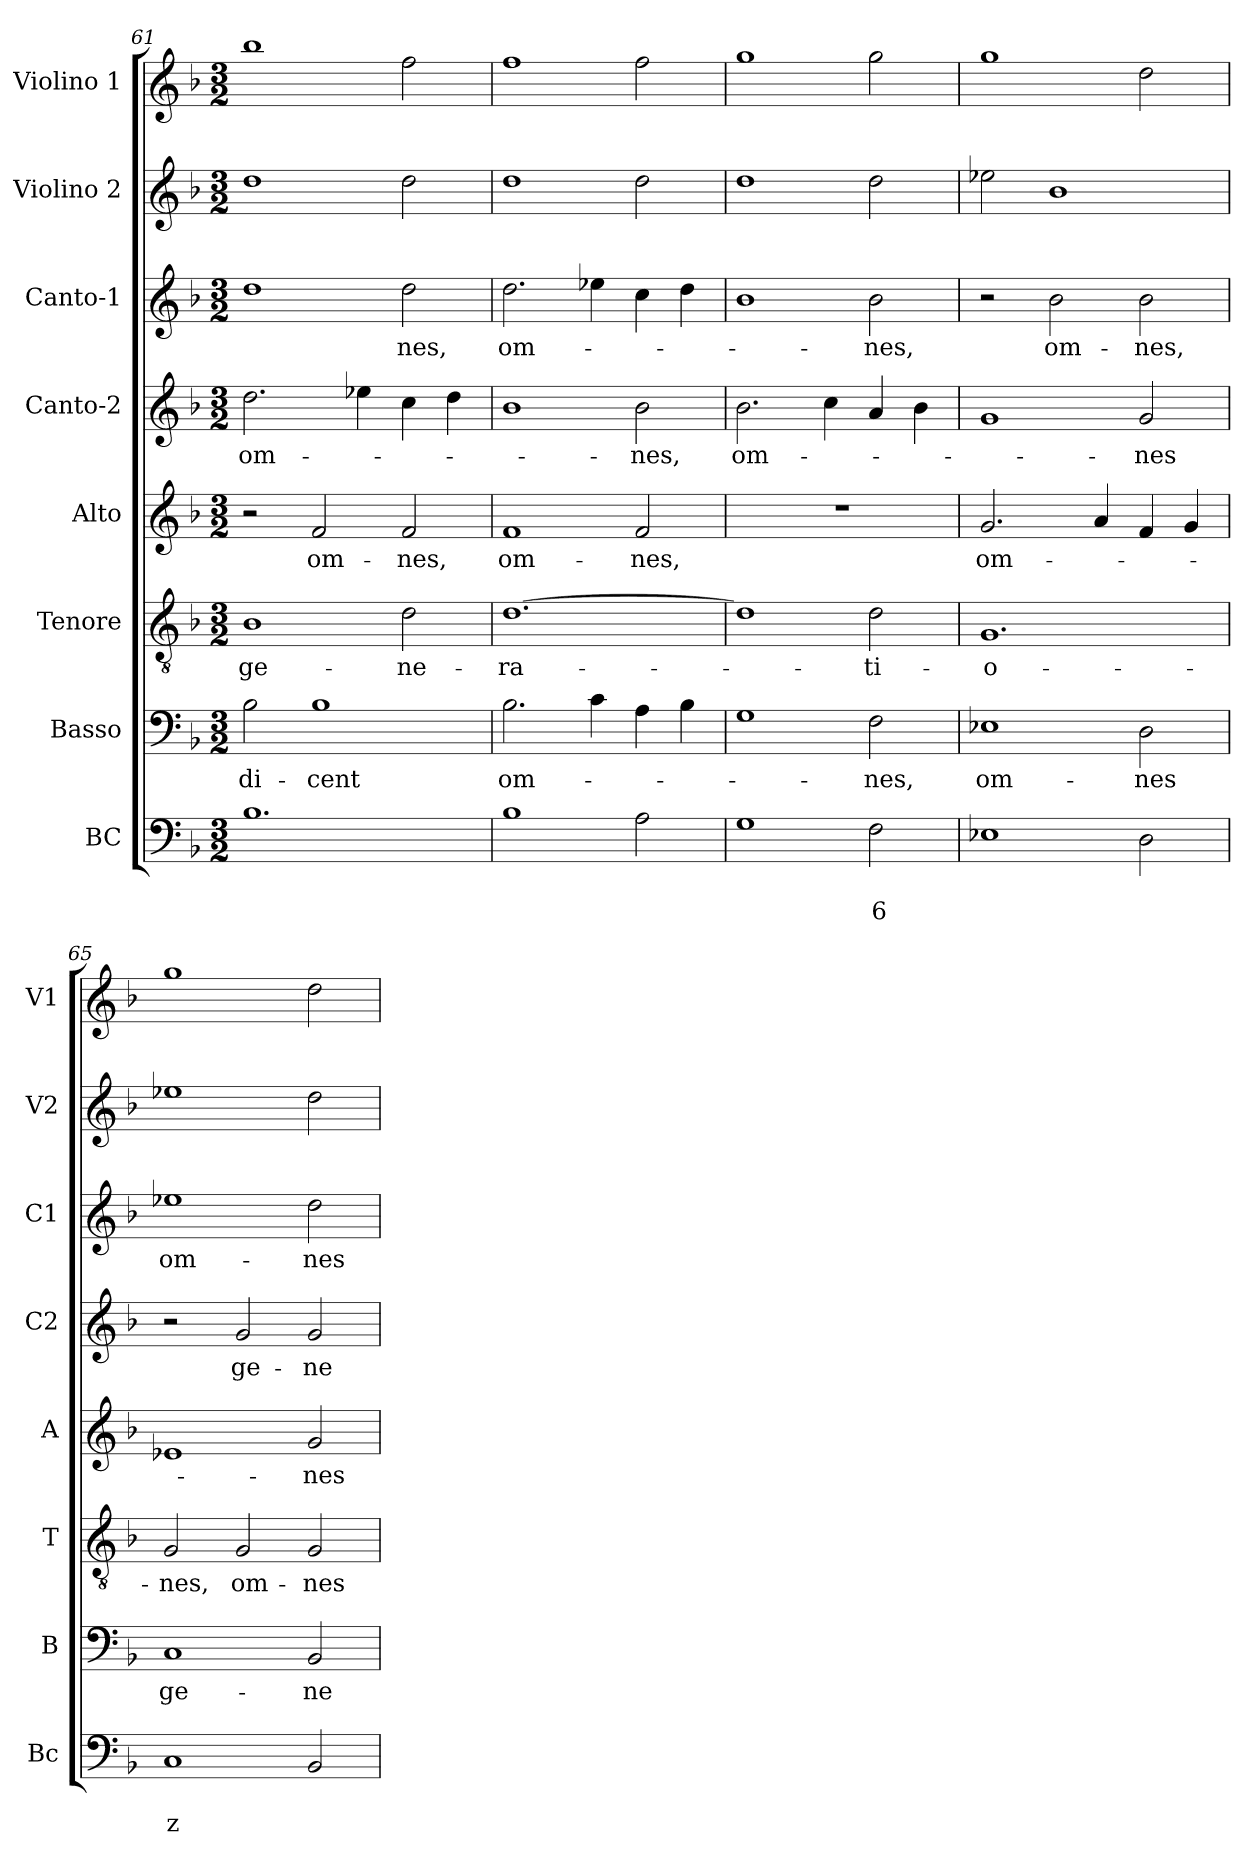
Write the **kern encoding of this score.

**kern	**text	**text	**kern	**text	**kern	**text	**kern	**text	**kern	**text	**kern	**text	**kern	**kern
*part8	*part8	*part8	*part7	*part7	*part6	*part6	*part5	*part5	*part4	*part4	*part3	*part3	*part2	*part1
*staff8	*staff8	*staff8	*staff7	*staff7	*staff6	*staff6	*staff5	*staff5	*staff4	*staff4	*staff3	*staff3	*staff2	*staff1
*I"BC	*	*	*I"Basso	*	*I"Tenore	*	*I"Alto	*	*I"Canto-2	*	*I"Canto-1	*	*I"Violino 2	*I"Violino 1
*I'Bc	*	*	*I'B	*	*I'T	*	*I'A	*	*I'C2	*	*I'C1	*	*I'V2	*I'V1
*clefF4	*	*	*clefF4	*	*clefGv2	*	*clefG2	*	*clefG2	*	*clefG2	*	*clefG2	*clefG2
*k[b-]	*	*	*k[b-]	*	*k[b-]	*	*k[b-]	*	*k[b-]	*	*k[b-]	*	*k[b-]	*k[b-]
*F:	*	*	*F:	*	*F:	*	*F:	*	*F:	*	*F:	*	*F:	*F:
*M3/2	*	*	*M3/2	*	*M3/2	*	*M3/2	*	*M3/2	*	*M3/2	*	*M3/2	*M3/2
=61	=61	=61	=61	=61	=61	=61	=61	=61	=61	=61	=61	=61	=61	=61
!	!	!	!	!LO:LY:b	!	!LO:LY:b	!	!	!	!LO:LY:b	!	!	!	!
1.B-	.	.	2B-\	di-	1B-	ge-	2r	.	2.dd\	om-	1dd	.	1dd!	1bb-
!	!	!	!	!LO:LY:b	!	!	!	!LO:LY:b	!	!	!	!	!	!
.	.	.	1B-	-cent	.	.	2f/	om-	.	.	.	.	.	.
.	.	.	.	.	.	.	.	.	4ee-X\	.	.	.	.	.
!	!	!	!	!	!	!LO:LY:b	!	!LO:LY:b	!	!	!	!LO:LY:b	!	!
.	.	.	.	.	2d\	-ne-	2f/	-nes,	4cc\	.	2dd\	-nes,	2dd!\	2ff\
.	.	.	.	.	.	.	.	.	4dd\	.	.	.	.	.
=62	=62	=62	=62	=62	=62	=62	=62	=62	=62	=62	=62	=62	=62	=62
!	!	!	!	!LO:LY:b	!	!LO:LY:b	!	!LO:LY:b	!	!	!	!LO:LY:b	!	!
1B-	.	.	2.B-\	om-	[1.d	-ra-	1f	om-	1b-	.	2.dd\	om-	1dd!	1ff
.	.	.	4c\	.	.	.	.	.	.	.	4ee-X\	.	.	.
!	!	!	!	!	!	!	!	!LO:LY:b	!	!LO:LY:b	!	!	!	!
2A\	.	.	4A\	.	.	.	2f/	-nes,	2b-\	-nes,	4cc\	.	2dd!\	2ff\
.	.	.	4B-\	.	.	.	.	.	.	.	4dd\	.	.	.
=63	=63	=63	=63	=63	=63	=63	=63	=63	=63	=63	=63	=63	=63	=63
!	!	!	!	!	!	!	!	!	!	!LO:LY:b	!	!	!	!
1G	.	.	1G	.	1d]	.	1.r	.	2.b-\	om-	1b-	.	1dd!	1gg
.	.	.	.	.	.	.	.	.	4cc\	.	.	.	.	.
!	!	!LO:LY:b	!	!LO:LY:b	!	!LO:LY:b	!	!	!	!	!	!LO:LY:b	!	!
2F\	.	6	2F\	-nes,	2d\	-ti-	.	.	4a/	.	2b-\	-nes,	2dd!\	2gg\
.	.	.	.	.	.	.	.	.	4b-\	.	.	.	.	.
!!LO:PB:g=z
=64	=64	=64	=64	=64	=64	=64	=64	=64	=64	=64	=64	=64	=64	=64
!	!	!	!	!LO:LY:b	!	!LO:LY:b	!	!LO:LY:b	!	!	!	!	!	!
1E-X	.	.	1E-X	om-	1.G	-o-	2.g/	om-	1g	.	2r	.	2ee-X!\	1gg
!	!	!	!	!	!	!	!	!	!	!	!	!LO:LY:b	!	!
.	.	.	.	.	.	.	.	.	.	.	2b-\	om-	1b-!	.
.	.	.	.	.	.	.	4a/	.	.	.	.	.	.	.
!	!	!	!	!LO:LY:b	!	!	!	!	!	!LO:LY:b	!	!LO:LY:b	!	!
2D\	.	.	2D\	-nes	.	.	4f/	.	2g/	-nes	2b-\	-nes,	.	2dd\
.	.	.	.	.	.	.	4g/	.	.	.	.	.	.	.
=65	=65	=65	=65	=65	=65	=65	=65	=65	=65	=65	=65	=65	=65	=65
!	!	!LO:LY:b	!	!LO:LY:b	!	!LO:LY:b	!	!	!	!	!	!LO:LY:b	!	!
1C	.	z	1C	ge-	2G/	-nes,	1e-X	.	2r	.	1ee-X	om-	1ee-X!	1gg
!	!	!	!	!	!	!LO:LY:b	!	!	!	!LO:LY:b	!	!	!	!
.	.	.	.	.	2G/	om-	.	.	2g/	ge-	.	.	.	.
!	!	!	!	!LO:LY:b	!	!LO:LY:b	!	!LO:LY:b	!	!LO:LY:b	!	!LO:LY:b	!	!
2BB-/	.	.	2BB-/	-ne-	2G/	-nes	2g/	-nes	2g/	-ne-	2dd\	-nes	2dd!\	2dd\
=	=	=	=	=	=	=	=	=	=	=	=	=	=	=
*-	*-	*-	*-	*-	*-	*-	*-	*-	*-	*-	*-	*-	*-	*-
